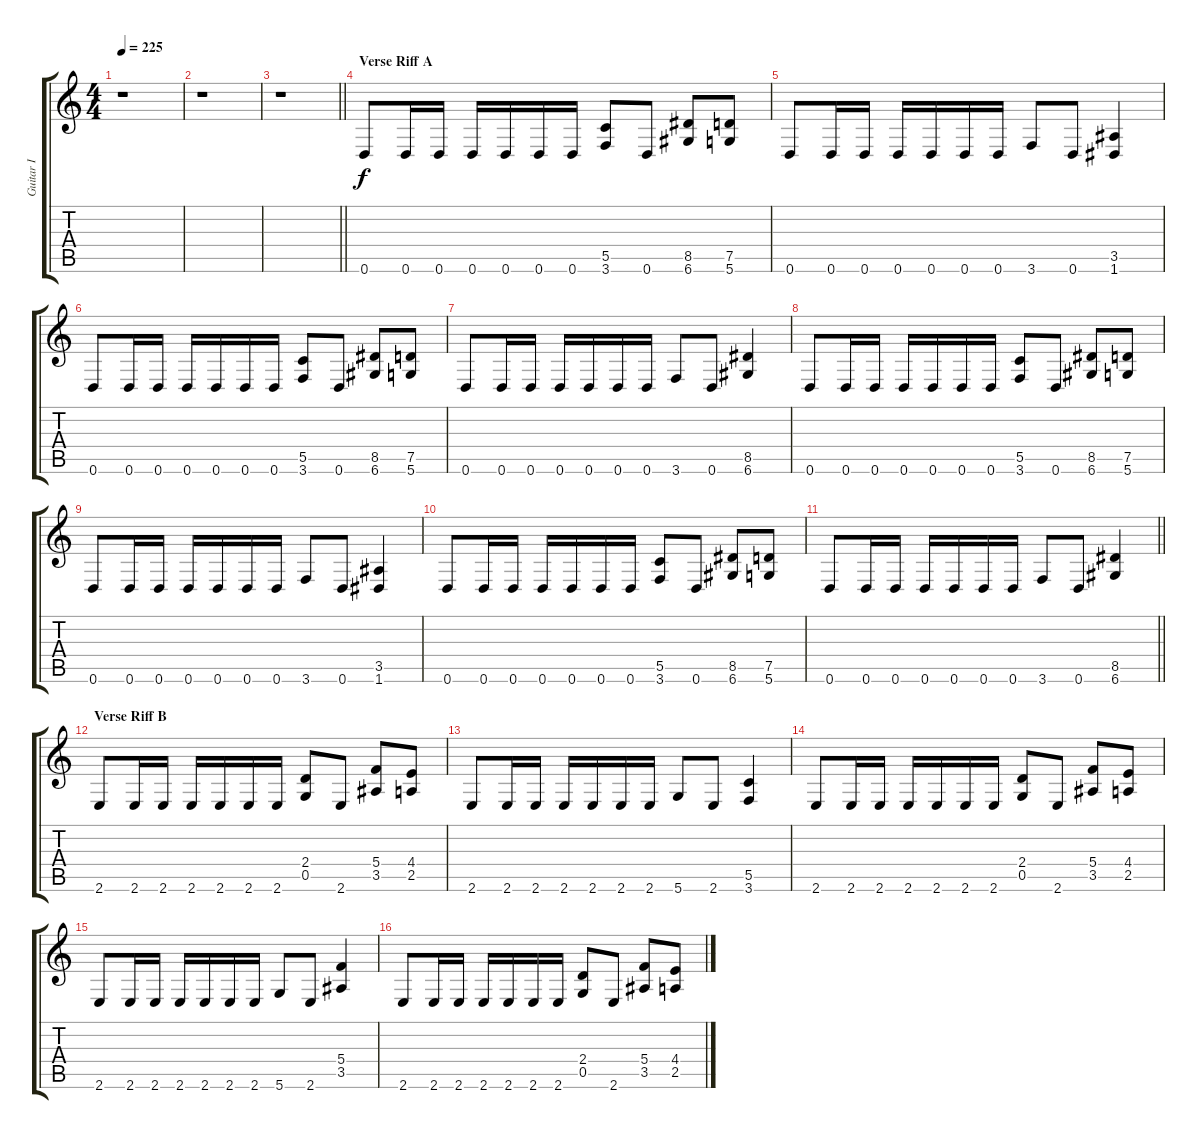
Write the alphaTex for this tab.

\track ("Guitar I" "Guitar I") {instrument distortionguitar}
\staff {score tabs}
\tuning (D4 A3 F3 C3 G2 D2) {hide}
\ts (4 4)
\tempo 225
\clef g2
\ks c
r.1{dy f} |
r.1 |
\barLineRight lightlight
r.1 |
\section ("" "Verse Riff A")
0.6.8 0.6.16 0.6.16 0.6.16 0.6.16 0.6.16 0.6.16 (5.5 3.6).8 0.6.8 (8.5 6.6).8 (7.5 5.6).8 |
0.6.8 0.6.16 0.6.16 0.6.16 0.6.16 0.6.16 0.6.16 3.6.8 0.6.8 (3.5 1.6).4 |
0.6.8 0.6.16 0.6.16 0.6.16 0.6.16 0.6.16 0.6.16 (5.5 3.6).8 0.6.8 (8.5 6.6).8 (7.5 5.6).8 |
0.6.8 0.6.16 0.6.16 0.6.16 0.6.16 0.6.16 0.6.16 3.6.8 0.6.8 (8.5 6.6).4 |
0.6.8 0.6.16 0.6.16 0.6.16 0.6.16 0.6.16 0.6.16 (5.5 3.6).8 0.6.8 (8.5 6.6).8 (7.5 5.6).8 |
0.6.8 0.6.16 0.6.16 0.6.16 0.6.16 0.6.16 0.6.16 3.6.8 0.6.8 (3.5 1.6).4 |
0.6.8 0.6.16 0.6.16 0.6.16 0.6.16 0.6.16 0.6.16 (5.5 3.6).8 0.6.8 (8.5 6.6).8 (7.5 5.6).8 |
\barLineRight lightlight
0.6.8 0.6.16 0.6.16 0.6.16 0.6.16 0.6.16 0.6.16 3.6.8 0.6.8 (8.5 6.6).4 |
\section ("" "Verse Riff B")
2.6.8 2.6.16 2.6.16 2.6.16 2.6.16 2.6.16 2.6.16 (2.4 0.5).8 2.6.8 (5.4 3.5).8 (4.4 2.5).8 |
2.6.8 2.6.16 2.6.16 2.6.16 2.6.16 2.6.16 2.6.16 5.6.8 2.6.8 (5.5 3.6).4 |
2.6.8 2.6.16 2.6.16 2.6.16 2.6.16 2.6.16 2.6.16 (2.4 0.5).8 2.6.8 (5.4 3.5).8 (4.4 2.5).8 |
2.6.8 2.6.16 2.6.16 2.6.16 2.6.16 2.6.16 2.6.16 5.6.8 2.6.8 (5.4 3.5).4 |
2.6.8 2.6.16 2.6.16 2.6.16 2.6.16 2.6.16 2.6.16 (2.4 0.5).8 2.6.8 (5.4 3.5).8 (4.4 2.5).8
